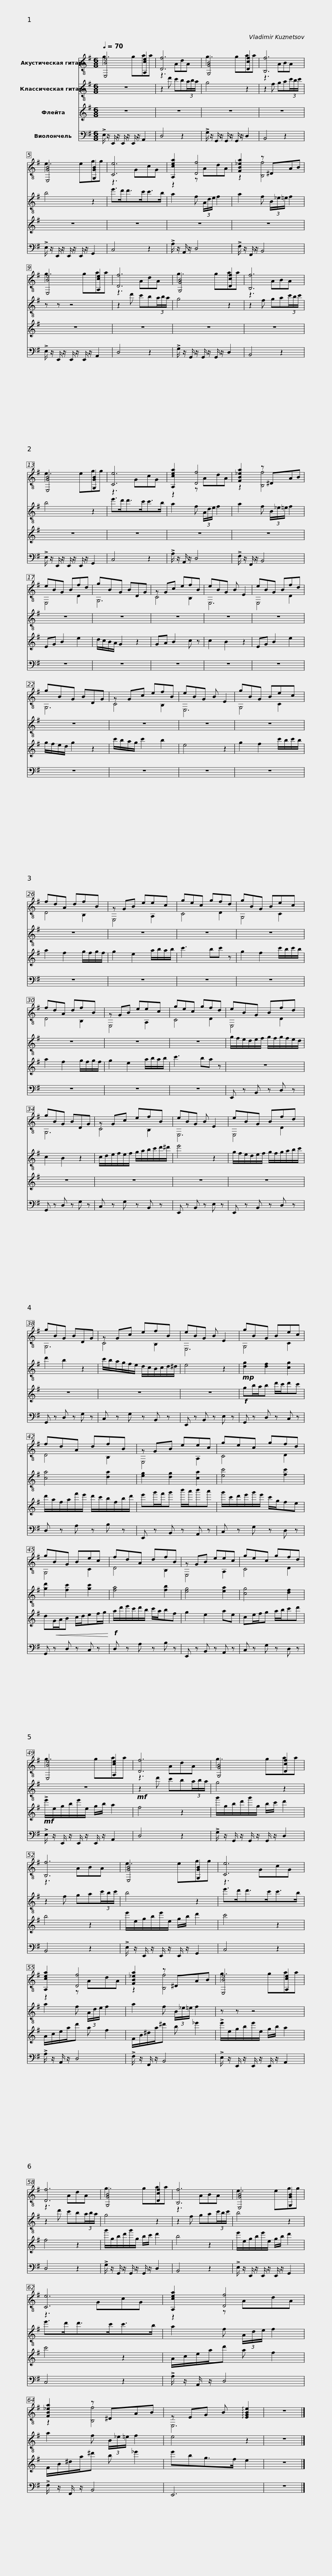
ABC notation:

X:1
%%score ( 1 2 ) 3 4 5
L:1/8
Q:1/4=70
M:6/8
I:linebreak $
K:G
V:1 treble-8
V:2 treble-8
V:3 treble-8
V:4 treble
V:5 bass
V:1
 [E,Be]4 [A,ce]2 | [Df]6 | [G,GB]4 [Dcf]2 |$ [B,f]6 | [E,GB]4 [G,GB]2 | %5
 [Ce]6 | [A,cea]2 [Df]4 |$ [FB_ea]2 z ^DAB | [E,Be]4 [A,ce]2 | [Df]6 |$ %10
 [G,GB]4 [Dcf]2 | [B,f]6 | [E,GB]4 [G,GB]2 | [Ce]6 |$ [A,cea]2 [Df]4 | %15
 [FB_ea]2 z ^DAB | eBG Bfd | gBG BDG | z Gc efB |$ eBG B E2 | %20
 eBG Bfd | gBG BDG | z Gc efB | eBG B E2 |$ gBG Bec | %25
 fdA dfB | z GB eec | gec gfd | gBG Bec |$ fdA dfB | %30
 z GB eec | gec gfd | eBG Bfd | gBG BDG |$ z Gc efB | %35
 eBG B E2 | eBG Bfd | gBG BDG |$ z Gc efB | eBG B E2 | %40
 gBG Bec |$ fdA dfB | z GB eec | gec gfd |$ gBG Bec | %45
 fdA dfB | z GB eec | gec gfd |$ [E,Be]4 [A,ce]2 | [Df]6 | %50
 [G,GB]4 [Dcf]2 | [B,f]6 |$ [E,GB]4 [G,GB]2 | [Ce]6 | [A,cea]2 [Df]4 |$ %55
 [FB_ea]2 z ^DAB | [E,Be]4 [A,ce]2 | [Df]6 |$ [G,GB]4 [Dcf]2 | [B,f]6 | %60
 [E,GB]4 [G,GB]2 | [Ce]6 |$ [A,cea]2 [Df]4 | [FB_ea]2 z ^DAB | z EG B !arpeggio![EGBe]2 | %65
 z6 |] %66
V:2
 g3 gaa | z3 AdA | g3 gaa |$ z3 ABA | e3 egg | %5
 z3 GcG | z2 z AdA |$ z2 [B,f]4 | g3 gaa | z3 AdA |$ %10
 g3 gaa | z3 ABA | e3 egg | z3 GcG |$ z2 z AdA | %15
 z2 [B,f]4 | E,4 D2 | G,6 | C4 B,2 |$ E,6 | %20
 E,4 D2 | G,6 | C4 B,2 | E,6 |$ G,4 C2 | %25
 D4 B,2 | E,4 A,2 | C4 D2 | G,4 C2 |$ D4 B,2 | %30
 E,4 A,2 | C4 D2 | E,4 D2 | G,6 |$ C4 B,2 | %35
 E,6 | E,4 D2 | G,6 |$ C4 B,2 | E,6 | %40
 G,4 C2 |$ D4 B,2 | E,4 A,2 | C4 D2 |$ G,4 C2 | %45
 D4 B,2 | E,4 A,2 | C4 D2 |$ g3 gaa | z3 AdA | %50
 g3 gaa | z3 ABA |$ e3 egg | z3 GcG | z2 z AdA |$ %55
 z2 [B,f]4 | g3 gaa | z3 AdA |$ g3 gaa | z3 ABA | %60
 e3 egg | z3 GcG |$ z2 z AdA | z2 [B,f]4 | E,6 | %65
 z6 |] %66
V:3
 z6 | z2 d' c'b(3a/b/a/ | g4 z2 |$ z2 f ga(3c'/b/c'/ | b4 z2 | %5
 e'>d'd'>c'c'>b | a2 f (3A/d/e/ f2 |$ a2 f (3B/_e/=e/ f2 | z z z4 | z2 d' c'b(3a/b/a/ |$ %10
 g4 z2 | z2 f ga(3c'/b/c'/ | b4 z2 | e'>d'd'>c'c'>b |$ a2 f (3A/d/e/ f2 | %15
 a2 f (3B/_e/=e/ f2 | z6 | z6 | z6 |$ z6 | %20
 z6 | z6 | z6 | z6 |$ z6 | %25
 z6 | z6 | z6 | z6 |$ z6 | %30
 z6 | z6 | g/f/e/d/e/f/ g/f/g/f/e/d/ | c2 B2 z2 |$ c/d/e/f/e/f/ g/a/b/c'/d'/^d'/ | %35
 e'4 z2 | g/f/e/d/e/f/ g/f/g/a/b/c'/ | d'2 b2 z2 |$ c'/b/a/g/f/e/ d/c/B/c/d/^d/ | e4 z2 | %40
!mp! [dg]2 [df]2 [cg]2 |$ [ca]4 [da]2 | [eg]2 [dg]2 [ca]2 | [ec']4 [fc']2 |$ [gd']2 [fc']2 [gc']2 | %45
 [fa]4 [fb]2 | [eg]4 [ea]2 | [cg]4 [df]2 |$ z6 |!mf! z2 d' c'b(3a/b/a/ | %50
 g4 z2 | z2 f ga(3c'/b/c'/ |$ b4 z2 | e'>d'd'>c'c'>b | a2 f (3A/d/e/ f2 |$ %55
 a2 f (3B/_e/=e/ f2 | z z z4 | z2 d' c'b(3a/b/a/ |$ g4 z2 | z2 f ga(3c'/b/c'/ | %60
 b4 z2 | e'>d'd'>c'c'>b |$ a2 f (3A/d/e/ f2 | a2 f (3B/_e/=e/ f2 | e4 z2 | %65
 z6 |] %66
V:4
 z6 | z6 | z6 |$ z6 | z6 | %5
 z6 | z6 |$ z6 | z6 | z6 |$ %10
 z6 | z6 | z6 | z6 |$ z6 | %15
 z6 | EG B2 e2 | d/c/B/A/ G2 z2 | GA B2 c z |$ c2 B2 z2 | %20
 EG B2 e2 | g/f/e/d/ g2 z2 | c'/b/a/g/ c'2 b2 | e4 z2 |$ g2 f2 c'/b/c'/b/ | %25
 a2 f2 g/f/g/f/ | g2 e2 a/b/a/b/ | c'3 bc' z | g2 f2 c'/b/c'/b/ |$ a2 f2 g/f/g/f/ | %30
 g2 e2 a/b/a/b/ | c'3 ba z | z6 | z6 |$ z6 | %35
 z6 | z6 | z6 |$ z6 | z6 | %40
!f! gb/a/b d'/c'/d'c' |$ d'/a/f/a/f'/e'/ d'/c'/b/f/b/d'/ | e'g'/f'/g' b'/a'/b'a' | g'/c'/d'/e'/g'/e'/ c'/g/fe |$ d!<(!G/A/B c/d/ef/g/!<)! | %45
!f! a/d'/e'/c'/d'/b/ c'/a/bf | g2 e2 ae | ce/f/g a/b/c'd' |$!mf! !>!e'/e/g/b/e'/e/ g/b/ a2 | f4 z2 | %50
 g'/g/b/d'/g'/g/ b/c'/ d'2 | b4 z2 |$ e'/e/g/b/e'/e/ g/b/ d'2 | c'4 z2 | A/c/e/a/d' a f2 |$ %55
 F/B/^d/a/^d' b _e'2 | !>!e'/e/g/b/e'/e/ g/b/ a2 | f4 z2 |$ g'/g/b/d'/g'/g/ b/c'/ d'2 | b4 z2 | %60
 e'/e/g/b/e'/e/ g/b/ d'2 | c'4 z2 |$ A/c/e/a/d' a f2 | F/B/^d/a/^d' b _e'2 | e'bg>f e2 | %65
 z6 |] %66
V:5
 !>!E,/ z/ E,,/ z/ E,,/ z/ E,,/ z/ A,,2 | D,4 z2 | !>!G,/ z/ G,,/ z/ G,,/ z/ G,,/ z/ D,2 |$ B,,4 z2 | !>!E,/ z/ E,,/ z/ E,,/ z/ E,,/ z/ G,,2 | %5
 C,4 z2 | !>!A,/ z/ A,,/ z/ D,4 |$ !>!F,/ z/ F,,/ z/ B,,4 | !>!E,/ z/ E,,/ z/ E,,/ z/ E,,/ z/ A,,2 | D,4 z2 |$ %10
 !>!G,/ z/ G,,/ z/ G,,/ z/ G,,/ z/ D,2 | B,,4 z2 | !>!E,/ z/ E,,/ z/ E,,/ z/ E,,/ z/ G,,2 | C,4 z2 |$ !>!A,/ z/ A,,/ z/ D,4 | %15
 !>!F,/ z/ F,,/ z/ B,,4 | z6 | z6 | z6 |$ z6 | %20
 z6 | z6 | z6 | z6 |$ z6 | %25
 z6 | z6 | z6 | z6 |$ z6 | %30
 z6 | z6 | E,, z B,, z D, z | G,, z D, z G, z |$ C, z G, z B,, z | %35
 E,, z B,, z E, z | E,, z B,, z D, z | G,, z D, z G, z |$ C, z G, z B,, z | E,, z B,, z E, z | %40
 G,, z D, z C, z |$ D, z A, z B, z | E,, z B,, z A,, z | C, z G, z D, z |$ G,, z D, z C, z | %45
 D, z A, z B, z | E,, z B,, z A,, z | C, z G, z D, z |$ !>!E,/ z/ E,,/ z/ E,,/ z/ E,,/ z/ A,,2 | D,4 z2 | %50
 !>!G,/ z/ G,,/ z/ G,,/ z/ G,,/ z/ D,2 | B,,4 z2 |$ !>!E,/ z/ E,,/ z/ E,,/ z/ E,,/ z/ G,,2 | C,4 z2 | !>!A,/ z/ A,,/ z/ D,4 |$ %55
 !>!F,/ z/ F,,/ z/ B,,4 | !>!E,/ z/ E,,/ z/ E,,/ z/ E,,/ z/ A,,2 | D,4 z2 |$ !>!G,/ z/ G,,/ z/ G,,/ z/ G,,/ z/ D,2 | B,,4 z2 | %60
 !>!E,/ z/ E,,/ z/ E,,/ z/ E,,/ z/ G,,2 | C,4 z2 |$ !>!A,/ z/ A,,/ z/ D,4 | !>!F,/ z/ F,,/ z/ B,,4 | E,,6 | %65
 z6 |] %66
